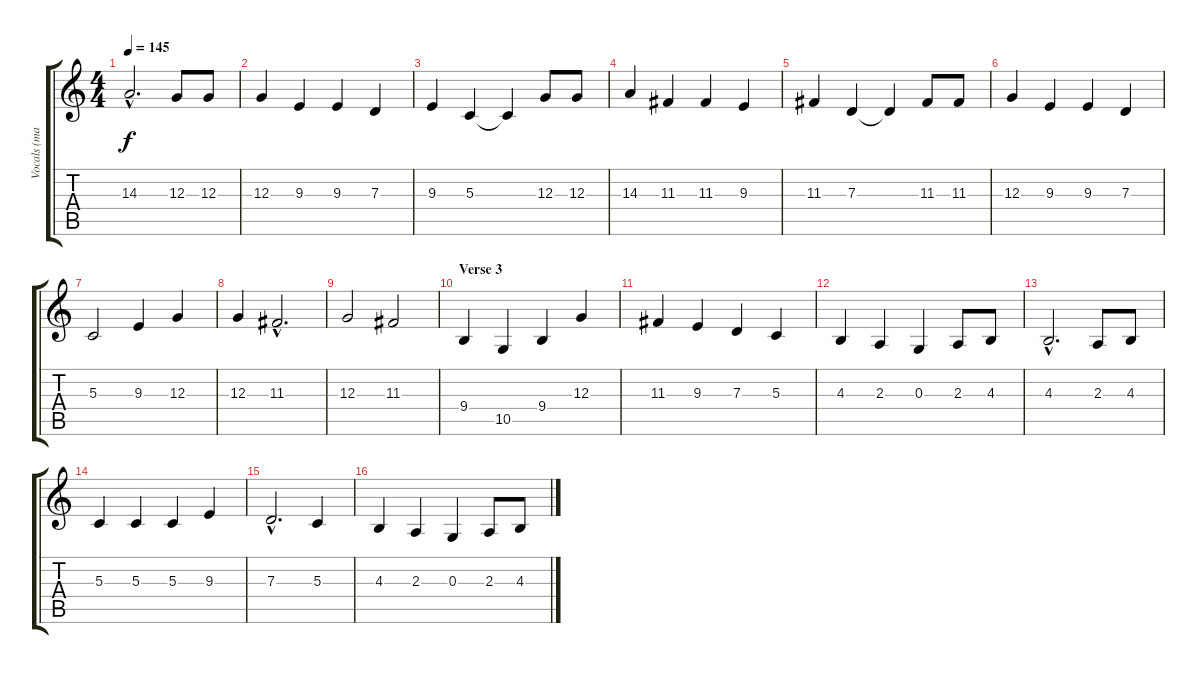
\track ("Vocals (may)" "Vocals (ma") {instrument choiraahs}
\staff {score tabs}
\tuning (E4 B3 G3 D3 A2 E2) {hide}
\ts (4 4)
\tempo 145
\clef g2
\ks c
14.3{hac t}.2{d dy f} 12.3.8 12.3.8 |
12.3.4 9.3.4 9.3.4 7.3.4 |
9.3.4 5.3.4 5.3{t}.4 12.3.8 12.3.8 |
14.3.4 11.3.4 11.3.4 9.3.4 |
11.3.4 7.3.4 7.3{t}.4 11.3.8 11.3.8 |
12.3.4 9.3.4 9.3.4 7.3.4 |
5.3.2 9.3.4 12.3.4 |
12.3.4 11.3{hac}.2{d} |
12.3.2 11.3.2 |
\section ("" "Verse 3")
9.4.4 10.5.4 9.4.4 12.3.4 |
11.3.4 9.3.4 7.3.4 5.3.4 |
4.3.4 2.3.4 0.3.4 2.3.8 4.3.8 |
4.3{hac}.2{d} 2.3.8 4.3.8 |
5.3.4 5.3.4 5.3.4 9.3.4 |
7.3{hac}.2{d} 5.3.4 |
4.3.4 2.3.4 0.3.4 2.3.8 4.3.8
